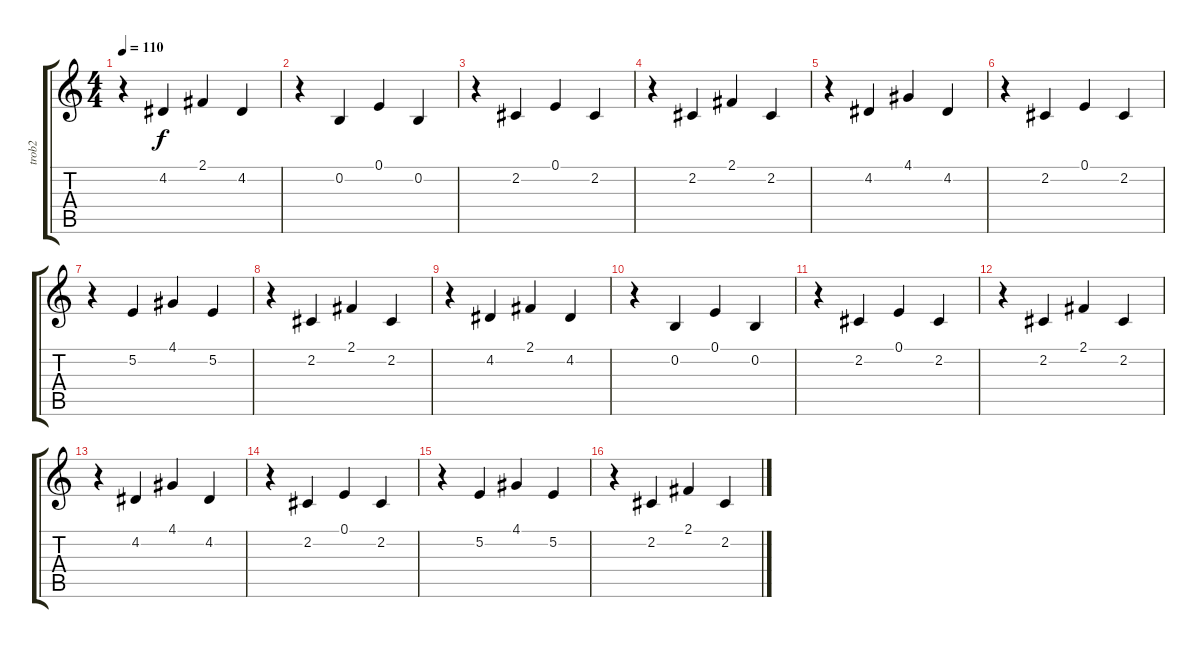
\track ("trob2" "trob2") {instrument brasssection}
\staff {score tabs}
\tuning (E4 B3 G3 D3 A2 E2) {hide}
\ts (4 4)
\tempo 110
\clef g2
\ks c
r.4{dy f} 4.2.4 2.1.4 4.2.4 |
r.4 0.2.4 0.1.4 0.2.4 |
r.4 2.2.4 0.1.4 2.2.4 |
r.4 2.2.4 2.1.4 2.2.4 |
r.4 4.2.4 4.1.4 4.2.4 |
r.4 2.2.4 0.1.4 2.2.4 |
r.4 5.2.4 4.1.4 5.2.4 |
r.4 2.2.4 2.1.4 2.2.4 |
r.4 4.2.4 2.1.4 4.2.4 |
r.4 0.2.4 0.1.4 0.2.4 |
r.4 2.2.4 0.1.4 2.2.4 |
r.4 2.2.4 2.1.4 2.2.4 |
r.4 4.2.4 4.1.4 4.2.4 |
r.4 2.2.4 0.1.4 2.2.4 |
r.4 5.2.4 4.1.4 5.2.4 |
r.4 2.2.4 2.1.4 2.2.4
